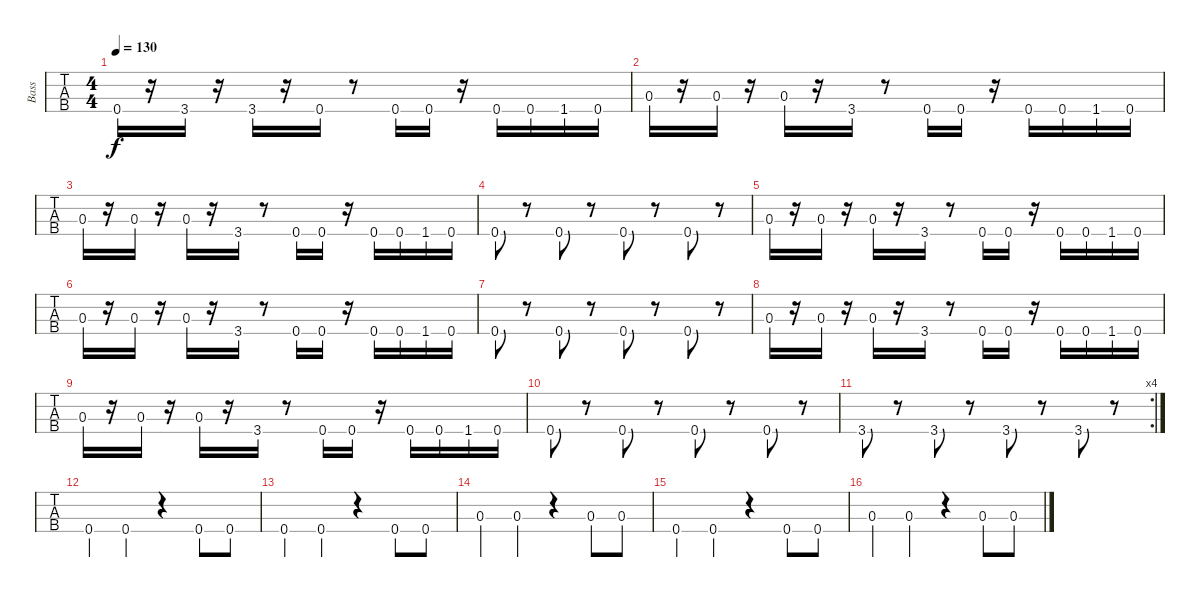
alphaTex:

\track ("Bass" "Bass") {instrument electricbasspick}
\staff {tabs}
\tuning (G2 D2 A1 E1) {hide}
\ts (4 4)
\tempo 130
\clef f4
\ks c
0.4.16{dy f} r.16 3.4.16 r.16 3.4.16 r.16 0.4.16 r.8 0.4.16 0.4.16 r.16 0.4.16 0.4.16 1.4.16 0.4.16 |
0.3.16 r.16 0.3.16 r.16 0.3.16 r.16 3.4.16 r.8 0.4.16 0.4.16 r.16 0.4.16 0.4.16 1.4.16 0.4.16 |
0.3.16 r.16 0.3.16 r.16 0.3.16 r.16 3.4.16 r.8 0.4.16 0.4.16 r.16 0.4.16 0.4.16 1.4.16 0.4.16 |
0.4.8 r.8 0.4.8 r.8 0.4.8 r.8 0.4.8 r.8 |
0.3.16 r.16 0.3.16 r.16 0.3.16 r.16 3.4.16 r.8 0.4.16 0.4.16 r.16 0.4.16 0.4.16 1.4.16 0.4.16 |
0.3.16 r.16 0.3.16 r.16 0.3.16 r.16 3.4.16 r.8 0.4.16 0.4.16 r.16 0.4.16 0.4.16 1.4.16 0.4.16 |
0.4.8 r.8 0.4.8 r.8 0.4.8 r.8 0.4.8 r.8 |
0.3.16 r.16 0.3.16 r.16 0.3.16 r.16 3.4.16 r.8 0.4.16 0.4.16 r.16 0.4.16 0.4.16 1.4.16 0.4.16 |
0.3.16 r.16 0.3.16 r.16 0.3.16 r.16 3.4.16 r.8 0.4.16 0.4.16 r.16 0.4.16 0.4.16 1.4.16 0.4.16 |
0.4.8 r.8 0.4.8 r.8 0.4.8 r.8 0.4.8 r.8 |
\rc 4
3.4.8 r.8 3.4.8 r.8 3.4.8 r.8 3.4.8 r.8 |
0.4.4 0.4.4 r.4 0.4.8 0.4.8 |
0.4.4 0.4.4 r.4 0.4.8 0.4.8 |
0.3.4 0.3.4 r.4 0.3.8 0.3.8 |
0.4.4 0.4.4 r.4 0.4.8 0.4.8 |
0.3.4 0.3.4 r.4 0.3.8 0.3.8
